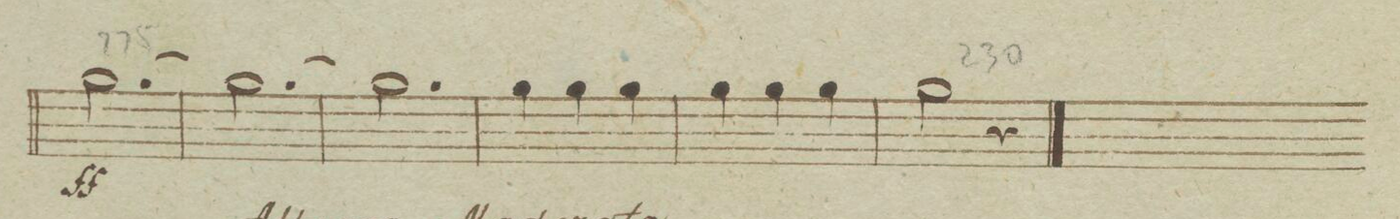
**kern	**dynam
*I"Clarinetto 1o. in B	*
*clefG2	*
*k[b-e-]	*
*met(c)	*
*M3/4	*
[2.ff\	ff
=227	=227
2.ff\_	.
=228	=228
2.ff\]	.
=229	=229
4ff\	.
4ff\	.
4ff\	.
=230	=230
4ff\	.
4ff\	.
4ff\	.
=231	=231
2ff\	.
4r	.
==	==
*-	*-
